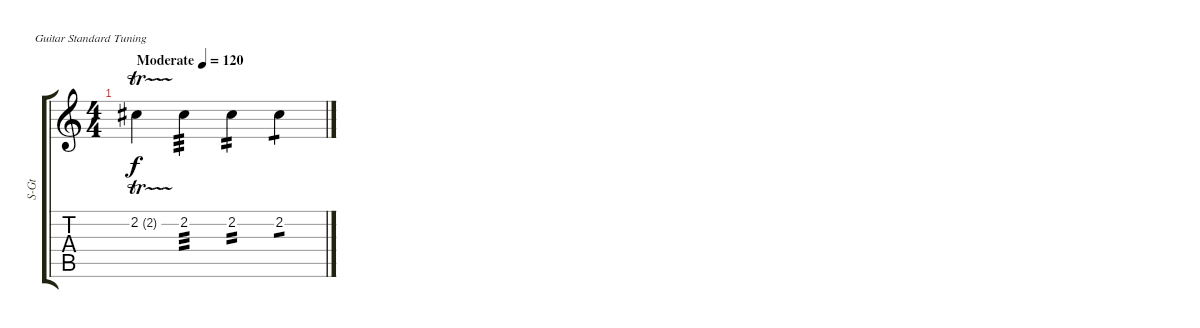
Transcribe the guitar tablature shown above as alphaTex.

\bracketExtendMode groupsimilarinstruments
\otherSystemsTrackNameOrientation horizontal
\track ("Track 1" "S-Gt") {instrument acousticguitarsteel}
\staff {score tabs}
\tuning (E4 B3 G3 D3 A2 E2)
\ts (4 4)
\beaming (8 2 2 2 2)
\tempo (120 "Moderate")
\clef g2
\ks c
2.2{tr (2 16) acc #}.4{dy f instrument acousticguitarsteel beam Down} 2.2{acc #}.4{tp 3 beam Down} 2.2{acc #}.4{tp 2 beam Down} 2.2{acc #}.4{tp 1 beam Down}
